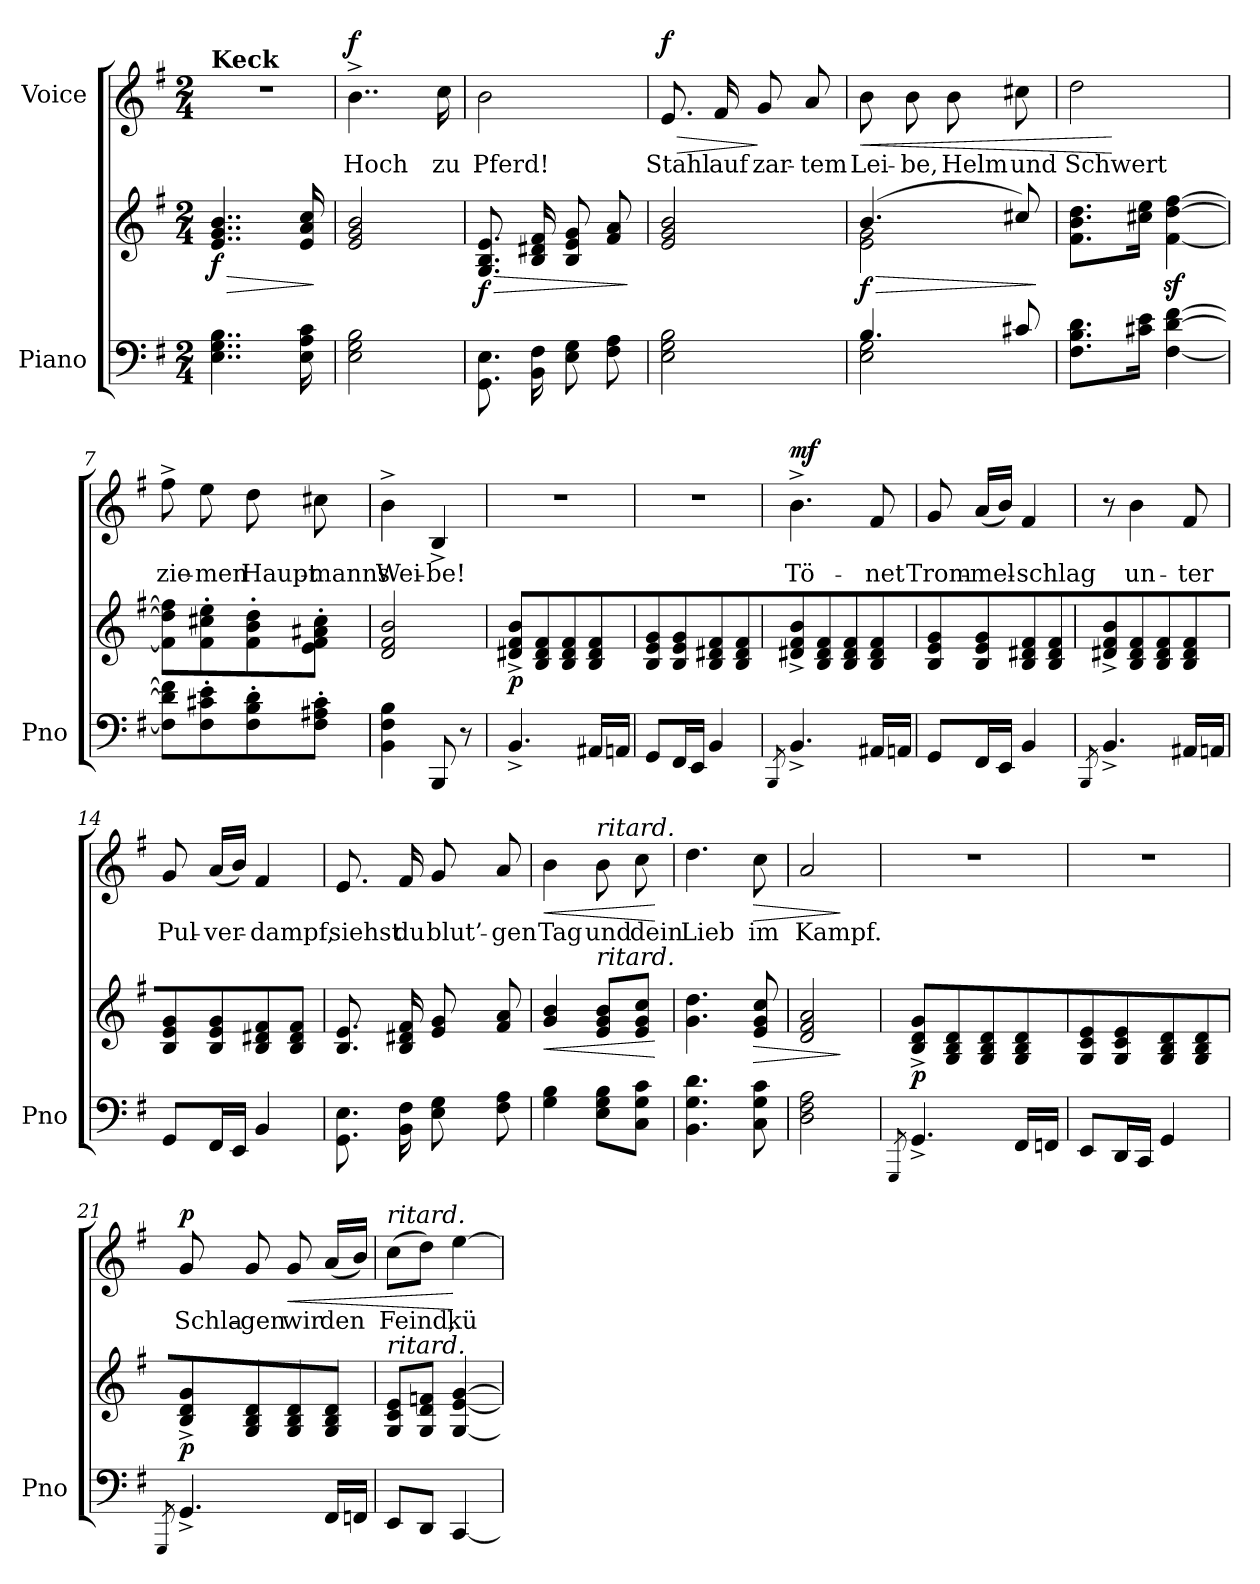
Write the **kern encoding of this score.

**kern	**kern	**dynam	**kern	**text	**dynam
*part2	*part2	*part2	*part1	*part1	*part1
*staff3	*staff2	*staff2/3	*staff1	*staff1	*staff1
*I"Piano	*	*	*I"Voice	*	*
*I'Pno	*	*	*	*	*
*clefF4	*clefG2	*	*clefG2	*	*
*k[f#]	*k[f#]	*	*k[f#]	*	*
*M2/4	*M2/4	*	*M2/4	*	*
=1	=1	=1	=1	=1	=1
!	!	!	!LO:TX:a:B:t=Keck	!	!
!	!	!LO:HP:b	!	!	!
!	!	!LO:DY:n=1:b	!	!	!
4..E\ 4..G\ 4..B\	4..e/ 4..g/ 4..b/	> f	2r	.	.
16E\ 16A\ 16c\	16e/ 16a/ 16cc/	.	.	.	.
.	.	]	.	.	.
=2	=2	=2	=2	=2	=2
!	!	!	!	!	!LO:DY:a
2E\ 2G\ 2B\	2e/ 2g/ 2b/	.	4..b^\	Hoch	f
.	.	.	16cc\	zu	.
=3	=3	=3	=3	=3	=3
!	!	!LO:HP:b	!	!	!
!	!	!LO:DY:n=1:b	!	!	!
8.GG\ 8.E\L	8.G/ 8.B/ 8.e/L	> f	2b\	Pferd!	.
16BB\ 16F#\L	16B/ 16d#X/ 16f#/L	.	.	.	.
8E\ 8G\	8B/ 8e/ 8g/	.	.	.	.
8F#\ 8A\J	8f#/ 8a/J	.	.	.	.
.	.	]	.	.	.
=4	=4	=4	=4	=4	=4
!	!	!	!	!	!LO:HP:b
!	!	!	!	!	!LO:DY:n=1:a
2E\ 2G\ 2B\	2e/ 2g/ 2b/	.	8.e/	Stahl	> f
.	.	.	16f#/	auf	.
.	.	.	8g/	zar-	]
.	.	.	8a/	-tem	.
=5	=5	=5	=5	=5	=5
*^	*	*	*	*	*
!	!	!	!LO:HP:b	!	!	!LO:HP:b
*	*	*^	*	*	*	*
!	!	!	!	!LO:DY:n=1:b	!	!	!
4.B/	2E\ 2G\	(4.b/	2e\ 2g\	> f	8b\	Lei-	<
.	.	.	.	.	8b\	-be,	.
.	.	.	.	.	8b\	Helm	.
8c#X/	.	8cc#X/)	.	.	8cc#X\	und	.
*v	*v	*	*	*	*	*	*
*	*v	*v	*	*	*	*
.	.	]	.	.	.
=6	=6	=6	=6	=6	=6
*	*	*	*^	*	*
8.F#\ 8.B\ 8.d\L	8.f#\ 8.b\ 8.dd\L	.	2dd\	8ryy	Schwert	.
.	.	.	.	8ryy	.	[
16c#X\ 16e\Jk	16cc#X\ 16ee\Jk	.	.	.	.	.
[4F#\ [4d\ [4f#\	[4f#\z< [4dd\z< [4ff#\z<	.	.	4ryy	.	.
*	*	*	*v	*v	*	*
=7	=7	=7	=7	=7	=7
8F#\] 8d\] 8f#\]L	8f#\] 8dd\] 8ff#\]L	.	8ff#^\	zie-	.
8F#\' 8c#X\' 8e\'	8f#\' 8cc#X\' 8ee\'	.	8ee\	-men	.
8F#\' 8B\' 8d\'	8f#\' 8b\' 8dd\'	.	8dd\	Haupt-	.
8F#\' 8A#X\' 8c#\'J	8e\' 8f#\' 8a#X\' 8cc#\'J	.	8cc#X\	-manns	.
=8	=8	=8	=8	=8	=8
4BB\ 4F#\ 4B\	2d/ 2f#/ 2b/	.	4b^\	Wei-	.
8BBB/	.	.	4B^>/	-be!	.
8r	.	.	.	.	.
=9	=9	=9	=9	=9	=9
!	!	!LO:DY:b	!	!	!
4.BB^>/	8d#X/^> 8f#/^> 8b/^>L	p	2r	.	.
.	8B/ 8d#/ 8f#/	.	.	.	.
.	8B/ 8d#/ 8f#/	.	.	.	.
16AA#X/LL	8B/ 8d#/ 8f#/	.	.	.	.
16AAn/JJ	.	.	.	.	.
=10	=10	=10	=10	=10	=10
8GG/L	8B/ 8e/ 8g/	.	2r	.	.
16FF#/L	8B/ 8e/ 8g/	.	.	.	.
16EE/JJ	.	.	.	.	.
4BB/	8B/ 8d#X/ 8f#/	.	.	.	.
.	8B/ 8d#/ 8f#/	.	.	.	.
=11	=11	=11	=11	=11	=11
8qBBB/	.	.	.	.	.
!	!	!	!	!	!LO:DY:a
4.BB^>/	8d#X/^> 8f#/^> 8b/^>	.	4.b^\	Tö-	mf
.	8B/ 8d#/ 8f#/	.	.	.	.
.	8B/ 8d#/ 8f#/	.	.	.	.
16AA#X/LL	8B/ 8d#/ 8f#/	.	8f#/	-net	.
16AAn/JJ	.	.	.	.	.
=12	=12	=12	=12	=12	=12
8GG/L	8B/ 8e/ 8g/	.	8g/	Trom-	.
16FF#/L	8B/ 8e/ 8g/	.	(16a/LL	-mel-	.
16EE/JJ	.	.	16b/JJ)	.	.
4BB/	8B/ 8d#X/ 8f#/	.	4f#/	-schlag	.
.	8B/ 8d#/ 8f#/	.	.	.	.
=13	=13	=13	=13	=13	=13
8qBBB/	.	.	.	.	.
4.BB^>/	8d#X/^> 8f#/^> 8b/^>	.	8r	.	.
.	8B/ 8d#/ 8f#/	.	4b\	un-	.
.	8B/ 8d#/ 8f#/	.	.	.	.
16AA#X/LL	8B/ 8d#/ 8f#/	.	8f#/	-ter	.
16AAn/JJ	.	.	.	.	.
=14	=14	=14	=14	=14	=14
8GG/L	8B/ 8e/ 8g/	.	8g/	Pul-	.
16FF#/L	8B/ 8e/ 8g/	.	(16a/LL	-ver-	.
16EE/JJ	.	.	16b/JJ)	.	.
4BB/	8B/ 8d#X/ 8f#/	.	4f#/	-dampf,	.
.	8B/ 8d#/ 8f#/J	.	.	.	.
=15	=15	=15	=15	=15	=15
8.GG\ 8.E\L	8.B/ 8.e/L	.	8.e/	siehst	.
16BB\ 16F#\L	16B/ 16d#X/ 16f#/L	.	16f#/	du	.
8E\ 8G\	8e/ 8g/	.	8g/	blut’-	.
8F#\ 8A\J	8f#/ 8a/J	.	8a/	-gen	.
=16	=16	=16	=16	=16	=16
!	!	!LO:HP:b	!	!	!LO:HP:b
4G\ 4B\	4g/ 4b/	<	4b\	Tag	<
!	!	!	!LO:TX:i:t=ritard.	!	!
!	!LO:TX:i:t=ritard.	!	!	!	!
8E\ 8G\ 8B\L	8e/ 8g/ 8b/L	.	8b\	und	.
8C\ 8G\ 8c\J	8e/ 8g/ 8cc/J	.	8cc\	dein	.
.	.	[	.	.	[
=17	=17	=17	=17	=17	=17
4.BB\ 4.G\ 4.d\	4.g\ 4.dd\	.	4.dd\	Lieb	.
!	!	!LO:HP:b	!	!	!LO:HP:b
8C\ 8G\ 8c\	8e/ 8g/ 8cc/	>	8cc\	im	>
=18	=18	=18	=18	=18	=18
2D\ 2F#\ 2A\	2d/ 2f#/ 2a/	.	2a/	Kampf.	.
.	.	]	.	.	]
=19	=19	=19	=19	=19	=19
8qGGG/	.	.	.	.	.
!	!	!LO:DY:b	!	!	!
4.GG^>/	8B/^> 8d/^> 8g/^>L	p	2r	.	.
.	8G/ 8B/ 8d/	.	.	.	.
.	8G/ 8B/ 8d/	.	.	.	.
16FF#/LL	8G/ 8B/ 8d/	.	.	.	.
16FFn/JJ	.	.	.	.	.
=20	=20	=20	=20	=20	=20
8EE/L	8G/ 8c/ 8e/	.	2r	.	.
16DD/L	8G/ 8c/ 8e/	.	.	.	.
16CC/JJ	.	.	.	.	.
4GG/	8G/ 8B/ 8d/	.	.	.	.
.	8G/ 8B/ 8d/	.	.	.	.
=21	=21	=21	=21	=21	=21
8qGGG/	.	.	.	.	.
!	!	!LO:DY:b	!	!	!LO:DY:a
4.GG^>/	8B/^> 8d/^> 8g/^>	p	8g/	Schla-	p
.	8G/ 8B/ 8d/	.	8g/	-gen	.
!	!	!	!	!	!LO:HP:b
.	8G/ 8B/ 8d/	.	8g/	wir	<
16FF#/LL	8G/ 8B/ 8d/J	.	(16a/LL	den	.
16FFn/JJ	.	.	16b/JJ)	.	.
=22	=22	=22	=22	=22	=22
!	!	!	!LO:TX:i:t=ritard.	!	!
!	!LO:TX:i:t=ritard.	!	!	!	!
8EE/L	8G/ 8c/ 8e/L	.	(8cc\L	Feind,	.
8DD/J	8G/ 8d/ 8fn/J	.	8dd\J)	.	.
[4CC/	[4G/ [4e/ [4g/	.	[4ee\	kü-	[
=	=	=	=	=	=
*-	*-	*-	*-	*-	*-
